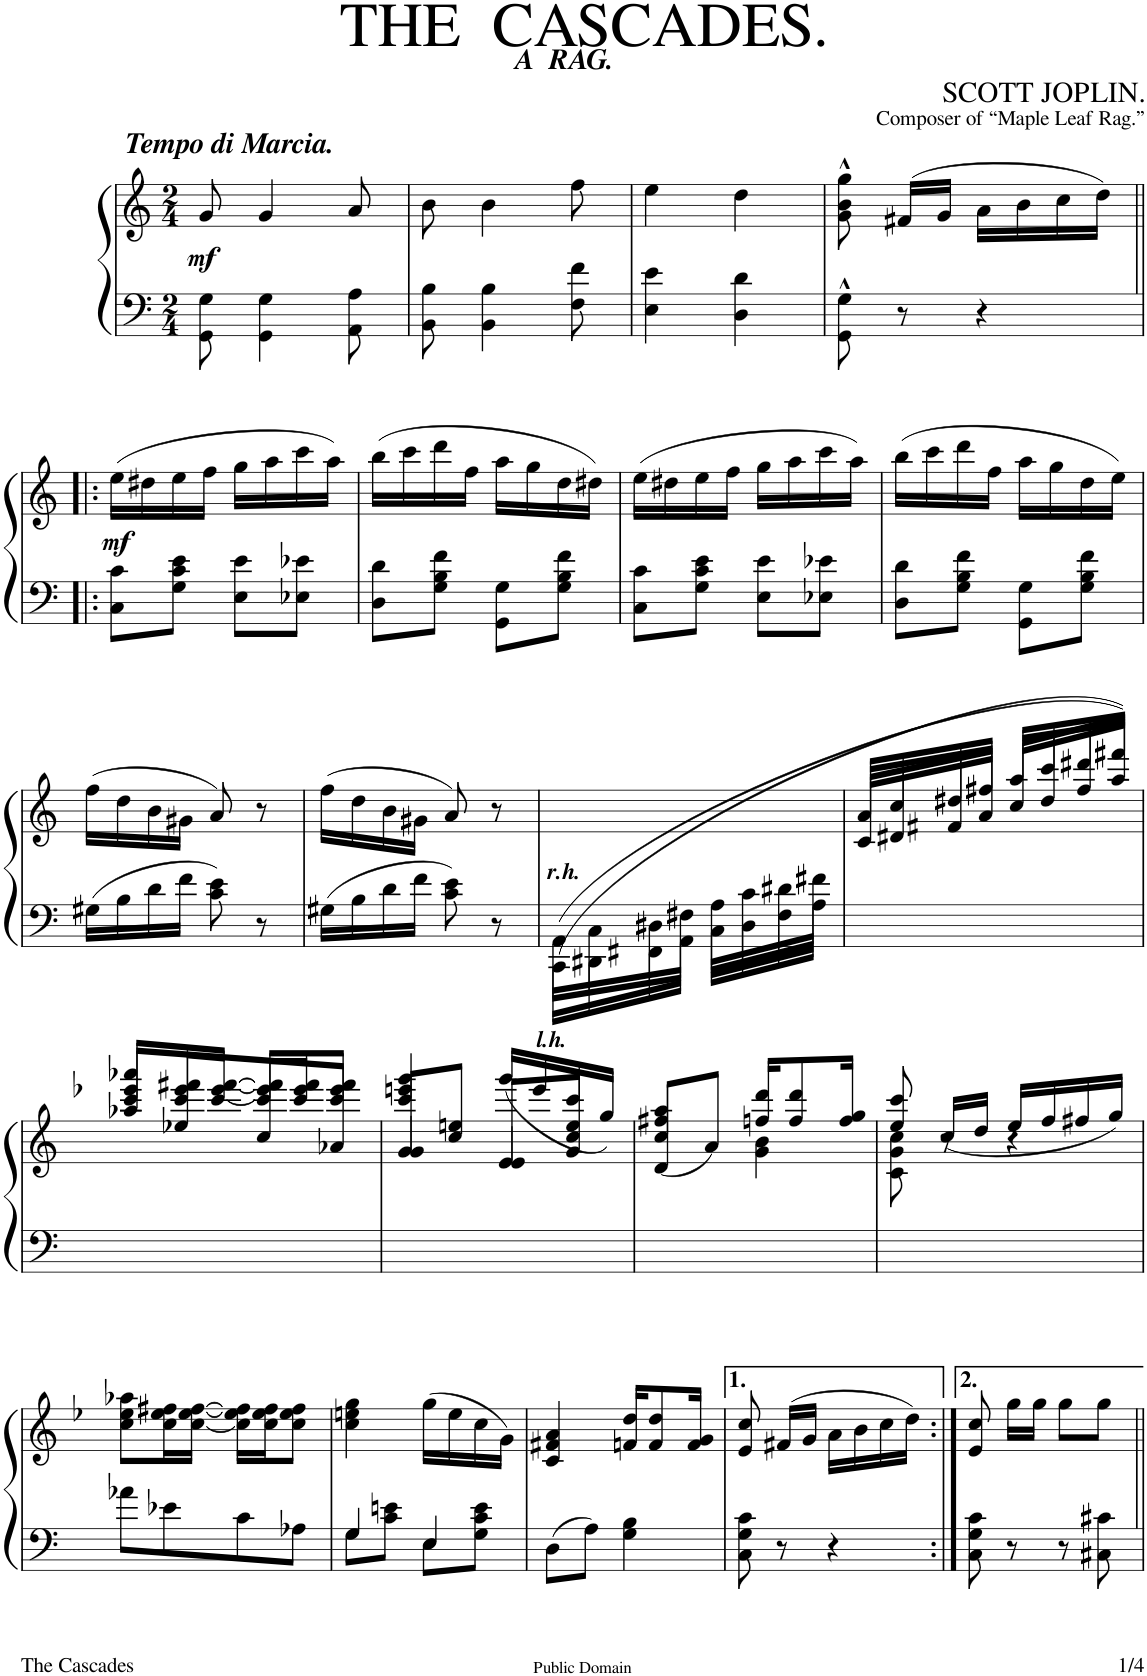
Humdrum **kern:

**kern	**kern	**dynam
*part1	*part1	*part1
*staff2	*staff1	*staff1/2
*I"Piano	*	*
*I'Pno.	*	*
*clefF4	*clefG2	*
*k[]	*k[]	*
*M2/4	*M2/4	*
=1	=1	=1
!	!LO:TX:a:Bi:t=Tempo di Marcia.	!
!	!	!LO:DY:b
8GG\ 8G\	8g/	mf
4GG\ 4G\	4g/	.
8AA\ 8A\	8a/	.
=2	=2	=2
8BB\ 8B\	8b\	.
4BB\ 4B\	4b\	.
8F\ 8f\	8ff\	.
=3	=3	=3
4E\ 4e\	4ee\	.
4D\ 4d\	4dd\	.
=4	=4	=4
8GG\^^ 8G\^^	8g\^^ 8b\^^ 8gg\^^	.
8r	(16f#X/LL	.
.	16g/JJ	.
4r	16a\LL	.
.	16b\	.
.	16cc\	.
.	16dd\JJ)	.
!!LO:LB:g=z
=5!|:	=5!|:	=5!|:
!	!	!LO:DY:b
8C\ 8c\L	(16ee\LL	mf
.	16dd#X\	.
8G\ 8c\ 8e\J	16ee\	.
.	16ff\JJ	.
8E\ 8e\L	16gg\LL	.
.	16aa\	.
8E-X\ 8e-X\J	16ccc\	.
.	16aa\JJ)	.
=6	=6	=6
8D\ 8d\L	(16bb\LL	.
.	16ccc\	.
8G\ 8B\ 8f\J	16ddd\	.
.	16ff\JJ	.
8GG\ 8G\L	16aa\LL	.
.	16gg\	.
8G\ 8B\ 8f\J	16dd\	.
.	16dd#X\JJ)	.
=7	=7	=7
8C\ 8c\L	(16ee\LL	.
.	16dd#X\	.
8G\ 8c\ 8e\J	16ee\	.
.	16ff\JJ	.
8E\ 8e\L	16gg\LL	.
.	16aa\	.
8E-X\ 8e-X\J	16ccc\	.
.	16aa\JJ)	.
=8	=8	=8
8D\ 8d\L	(16bb\LL	.
.	16ccc\	.
8G\ 8B\ 8f\J	16ddd\	.
.	16ff\JJ	.
8GG\ 8G\L	16aa\LL	.
.	16gg\	.
8G\ 8B\ 8f\J	16dd\	.
.	16ee\JJ)	.
!!LO:LB:g=z
=9	=9	=9
16G#X\LL	(16ff\LL	.
16B\	16dd\	.
16d\	16b\	.
16f\JJ	16g#X\JJ	.
8c\ 8e\	8a/)	.
8r	8r	.
=10	=10	=10
16G#X\LL	(16ff\LL	.
16B\	16dd\	.
16d\	16b\	.
16f\JJ	16g#X\JJ	.
8c\ 8e\	8a/)	.
8r	8r	.
=11	=11	=11
*^	*	*
!	!	!LO:TX:b:Bi:t=r.h.	!
!LO:TX:b:Bi:t=l.h.	!	!	!
(16AA\LL	(16CC\LL	2ryy	.
16C\	16DD#X\	.	.
16D#X\	16FF#X\	.	.
16F#X\JJ	16AA\JJ	.	.
16A\LL	16C\LL	.	.
16c\	16D#\	.	.
16d#X\	16F#\	.	.
16f#X\JJ	16A\JJ	.	.
*v	*v	*	*
=12	=12	=12
*	*^	*
2ryy	16a/LL	16c/LL	.
.	16cc/	16d#X/	.
.	16dd#X/	16f#X/	.
.	16ff#X/JJ	16a/JJ	.
.	16aa/LL	16cc/LL	.
.	16ccc/	16dd#/	.
.	16ddd#X/	16ff#/	.
.	16fff#X/JJ)	16aa/JJ)	.
!!LO:LB:g=z	!!
=13	=13	=13	=13
2ryy	8ccc/ 8eee-X/ 8aaa-X/L	8aa-X/L	.
.	16ccc/ 16eee-/ 16fff#X/L	8ee-X/	.
.	[16ccc/ [16eee-/ [16fff#/JJ	.	.
.	16ccc/] 16eee-/] 16fff#/]LL	8cc/	.
.	16ccc/ 16eee-/ 16fff#/J	.	.
.	8ccc/ 8eee-/ 8fff#/J	8a-X/J	.
=14	=14	=14	=14
*	*	*^	*
2ryy	4ccc/ 4eeen/ 4ggg/	8g/L	4g/	.
.	.	8cc/ 8een/J	.	.
.	(16ggg/LL	8e/L	4e/	.
.	16eee/	.	.	.
.	16ccc/	8g/ 8cc/ 8ee/J	.	.
.	16gg/JJ)	.	.	.
*	*	*v	*v	*
=15	=15	=15	=15
2ryy	4cc/ 4ff#X/ 4aa/	(8d/L	.
.	.	8a/J)	.
.	16ffn/ 16ddd/KL	4g\ 4b\	.
.	8ff/ 8ddd/	.	.
.	16ff/ 16gg/Jk	.	.
=16	=16	=16	=16
8ryy	8ee/ 8ccc/	8c\ 8g\ 8cc\	.
8r	(16cc/LL	4.ryy	.
.	16dd/JJ	.	.
4r	16ee/LL	.	.
.	16ff/	.	.
.	16ff#X/	.	.
.	16gg/JJ)	.	.
*	*v	*v	*
!!LO:LB:g=z
=17	=17	=17
8a-X\L	8cc\ 8ee-X\ 8aa-X\L	.
8e-X\	16cc\ 16ee-\ 16ff#X\L	.
.	[16cc\ [16ee-\ [16ff#\JJ	.
8c\	16cc\] 16ee-\] 16ff#\]LL	.
.	16cc\ 16ee-\ 16ff#\J	.
8A-X\J	8cc\ 8ee-\ 8ff#\J	.
=18	=18	=18
*^	*	*
8G\L	4G/	4cc\ 4een\ 4gg\	.
8c\ 8en\J	.	.	.
8E\L	4E/	(16gg\LL	.
.	.	16ee\	.
8G\ 8c\ 8e\J	.	16cc\	.
.	.	16g\JJ)	.
*v	*v	*	*
=19	=19	=19
8D\L	4c/ 4f#X/ 4a/	.
8A\J	.	.
4G\ 4B\	16fn/ 16dd/KL	.
.	8f/ 8dd/	.
.	16f/ 16g/Jk	.
=20	=20	=20
8C\ 8G\ 8c\	8e/ 8cc/	.
8r	(16f#X/LL	.
.	16g/JJ	.
4r	16a\LL	.
.	16b\	.
.	16cc\	.
.	16dd\JJ)	.
=21:|!	=21:|!	=21:|!
8C\ 8G\ 8c\	8e/ 8cc/	.
8r	16gg\LL	.
.	16gg\JJ	.
8r	8gg\L	.
8C#X\ 8c#X\	8gg\J	.
=||	=||	=||
*-	*-	*-
